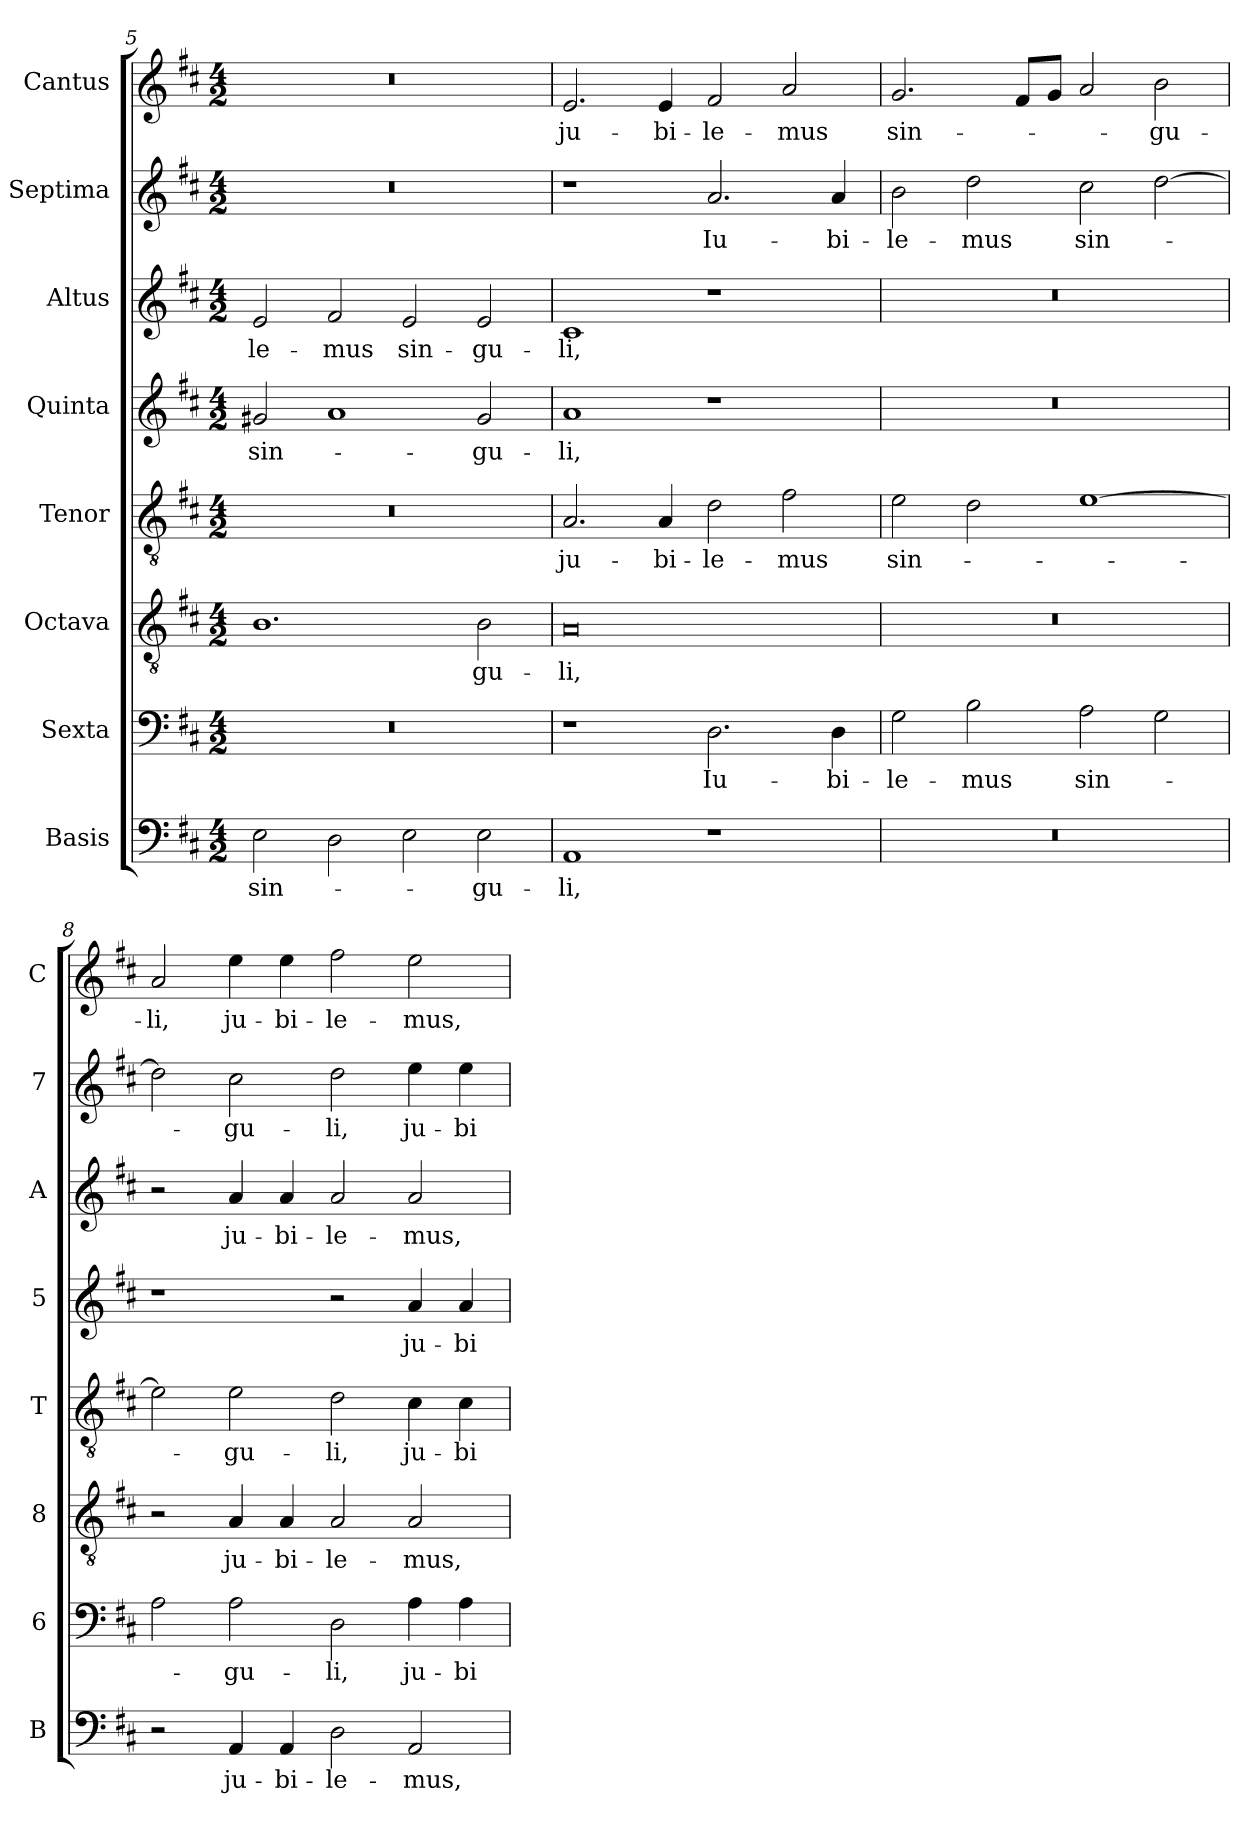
**kern	**text	**kern	**text	**kern	**text	**kern	**text	**kern	**text	**kern	**text	**kern	**text	**kern	**text
*part8	*part8	*part7	*part7	*part6	*part6	*part5	*part5	*part4	*part4	*part3	*part3	*part2	*part2	*part1	*part1
*staff8	*staff8	*staff7	*staff7	*staff6	*staff6	*staff5	*staff5	*staff4	*staff4	*staff3	*staff3	*staff2	*staff2	*staff1	*staff1
*I"Basis	*	*I"Sexta	*	*I"Octava	*	*I"Tenor	*	*I"Quinta	*	*I"Altus	*	*I"Septima	*	*I"Cantus	*
*I'B	*	*I'6	*	*I'8	*	*I'T	*	*I'5	*	*I'A	*	*I'7	*	*I'C	*
*clefF4	*	*clefF4	*	*clefGv2	*	*clefGv2	*	*clefG2	*	*clefG2	*	*clefG2	*	*clefG2	*
*k[f#c#]	*	*k[f#c#]	*	*k[f#c#]	*	*k[f#c#]	*	*k[f#c#]	*	*k[f#c#]	*	*k[f#c#]	*	*k[f#c#]	*
*D:	*	*D:	*	*D:	*	*D:	*	*D:	*	*D:	*	*D:	*	*D:	*
*M4/2	*	*M4/2	*	*M4/2	*	*M4/2	*	*M4/2	*	*M4/2	*	*M4/2	*	*M4/2	*
=5	=5	=5	=5	=5	=5	=5	=5	=5	=5	=5	=5	=5	=5	=5	=5
!	!LO:LY:b	!	!	!	!	!	!	!	!LO:LY:b	!	!LO:LY:b	!	!	!	!
2E\	sin-	0r	.	1.B	.	0r	.	2g#X/	sin-	2e/	-le-	0r	.	0r	.
!	!	!	!	!	!	!	!	!	!	!	!LO:LY:b	!	!	!	!
2D\	.	.	.	.	.	.	.	1a	.	2f#/	-mus	.	.	.	.
!	!	!	!	!	!	!	!	!	!	!	!LO:LY:b	!	!	!	!
2E\	.	.	.	.	.	.	.	.	.	2e/	sin-	.	.	.	.
!	!LO:LY:b	!	!	!	!LO:LY:b	!	!	!	!LO:LY:b	!	!LO:LY:b	!	!	!	!
2E\	-gu-	.	.	2B\	-gu-	.	.	2g#/	-gu-	2e/	-gu-	.	.	.	.
!!LO:PB:g=z
=6	=6	=6	=6	=6	=6	=6	=6	=6	=6	=6	=6	=6	=6	=6	=6
!	!LO:LY:b	!	!	!	!LO:LY:b	!	!LO:LY:b	!	!LO:LY:b	!	!LO:LY:b	!	!	!	!LO:LY:b
1AA	-li,	1r	.	0A	-li,	2.A/	ju-	1a	-li,	1c#	-li,	1r	.	2.e/	ju-
!	!	!	!	!	!	!	!LO:LY:b	!	!	!	!	!	!	!	!LO:LY:b
.	.	.	.	.	.	4A/	-bi-	.	.	.	.	.	.	4e/	-bi-
!	!	!	!LO:LY:b	!	!	!	!LO:LY:b	!	!	!	!	!	!LO:LY:b	!	!LO:LY:b
1r	.	2.D\	Iu-	.	.	2d\	-le-	1r	.	1r	.	2.a/	Iu-	2f#/	-le-
!	!	!	!	!	!	!	!LO:LY:b	!	!	!	!	!	!	!	!LO:LY:b
.	.	.	.	.	.	2f#\	-mus	.	.	.	.	.	.	2a/	-mus
!	!	!	!LO:LY:b	!	!	!	!	!	!	!	!	!	!LO:LY:b	!	!
.	.	4D\	-bi-	.	.	.	.	.	.	.	.	4a/	-bi-	.	.
=7	=7	=7	=7	=7	=7	=7	=7	=7	=7	=7	=7	=7	=7	=7	=7
!	!	!	!LO:LY:b	!	!	!	!LO:LY:b	!	!	!	!	!	!LO:LY:b	!	!LO:LY:b
0r	.	2G\	-le-	0r	.	2e\	sin-	0r	.	0r	.	2b\	-le-	2.g/	sin-
!	!	!	!LO:LY:b	!	!	!	!	!	!	!	!	!	!LO:LY:b	!	!
.	.	2B\	-mus	.	.	2d\	.	.	.	.	.	2dd\	-mus	.	.
.	.	.	.	.	.	.	.	.	.	.	.	.	.	8f#/L	.
.	.	.	.	.	.	.	.	.	.	.	.	.	.	8g/J	.
!	!	!	!LO:LY:b	!	!	!	!	!	!	!	!	!	!LO:LY:b	!	!
.	.	2A\	sin-	.	.	[1e	.	.	.	.	.	2cc#\	sin-	2a/	.
!	!	!	!	!	!	!	!	!	!	!	!	!	!	!	!LO:LY:b
.	.	2G\	.	.	.	.	.	.	.	.	.	[2dd\	.	2b\	-gu-
=8	=8	=8	=8	=8	=8	=8	=8	=8	=8	=8	=8	=8	=8	=8	=8
!	!	!	!	!	!	!	!	!	!	!	!	!	!	!	!LO:LY:b
2r	.	2A\	.	2r	.	2e\]	.	1r	.	2r	.	2dd\]	.	2a/	-li,
!	!LO:LY:b	!	!LO:LY:b	!	!LO:LY:b	!	!LO:LY:b	!	!	!	!LO:LY:b	!	!LO:LY:b	!	!LO:LY:b
4AA/	ju-	2A\	-gu-	4A/	ju-	2e\	-gu-	.	.	4a/	ju-	2cc#\	-gu-	4ee\	ju-
!	!LO:LY:b	!	!	!	!LO:LY:b	!	!	!	!	!	!LO:LY:b	!	!	!	!LO:LY:b
4AA/	-bi-	.	.	4A/	-bi-	.	.	.	.	4a/	-bi-	.	.	4ee\	-bi-
!	!LO:LY:b	!	!LO:LY:b	!	!LO:LY:b	!	!LO:LY:b	!	!	!	!LO:LY:b	!	!LO:LY:b	!	!LO:LY:b
2D\	-le-	2D\	-li,	2A/	-le-	2d\	-li,	2r	.	2a/	-le-	2dd\	-li,	2ff#\	-le-
!	!LO:LY:b	!	!LO:LY:b	!	!LO:LY:b	!	!LO:LY:b	!	!LO:LY:b	!	!LO:LY:b	!	!LO:LY:b	!	!LO:LY:b
2AA/	-mus,	4A\	ju-	2A/	-mus,	4c#\	ju-	4a/	ju-	2a/	-mus,	4ee\	ju-	2ee\	-mus,
!	!	!	!LO:LY:b	!	!	!	!LO:LY:b	!	!LO:LY:b	!	!	!	!LO:LY:b	!	!
.	.	4A\	-bi-	.	.	4c#\	-bi-	4a/	-bi-	.	.	4ee\	-bi-	.	.
=	=	=	=	=	=	=	=	=	=	=	=	=	=	=	=
*-	*-	*-	*-	*-	*-	*-	*-	*-	*-	*-	*-	*-	*-	*-	*-
